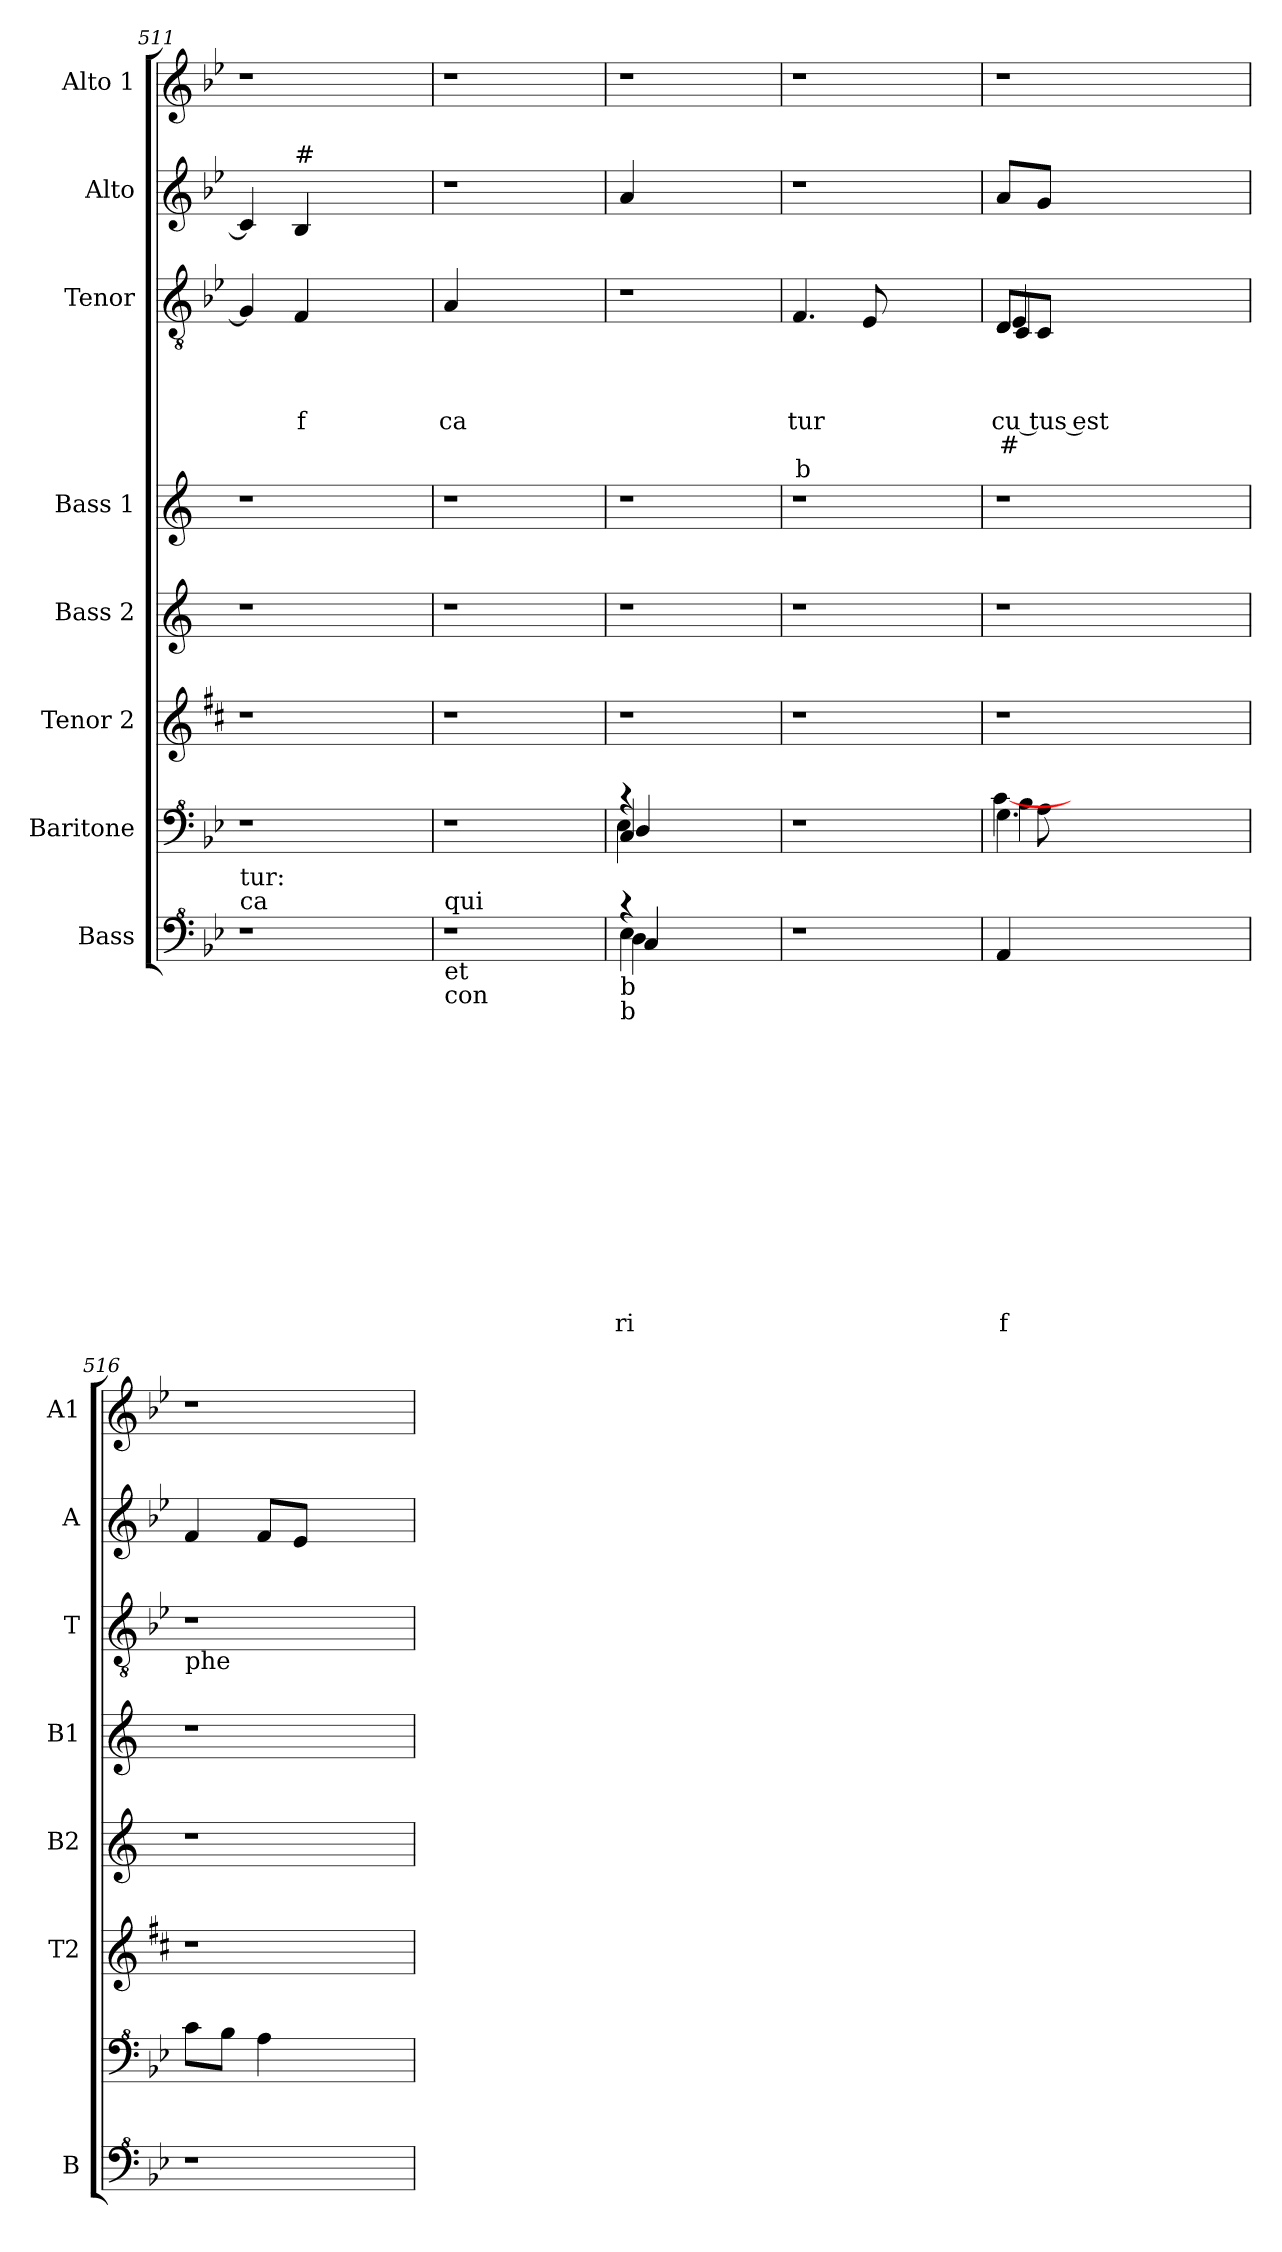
**kern	**text	**text	**text	**text	**text	**text	**text	**text	**text	**text	**text	**text	**text	**kern	**kern	**kern	**kern	**kern	**text	**text	**text	**text	**text	**text	**kern	**kern
*part8	*part8	*part8	*part8	*part8	*part8	*part8	*part8	*part8	*part8	*part8	*part8	*part8	*part8	*part7	*part6	*part5	*part4	*part3	*part3	*part3	*part3	*part3	*part3	*part3	*part2	*part1
*staff8	*staff8	*staff8	*staff8	*staff8	*staff8	*staff8	*staff8	*staff8	*staff8	*staff8	*staff8	*staff8	*staff8	*staff7	*staff6	*staff5	*staff4	*staff3	*staff3	*staff3	*staff3	*staff3	*staff3	*staff3	*staff2	*staff1
*I"Bass	*	*	*	*	*	*	*	*	*	*	*	*	*	*I"Baritone	*I"Tenor 2	*I"Bass 2	*I"Bass 1	*I"Tenor	*	*	*	*	*	*	*I"Alto	*I"Alto 1
*I'B	*	*	*	*	*	*	*	*	*	*	*	*	*	*	*I'T2	*I'B2	*I'B1	*I'T	*	*	*	*	*	*	*I'A	*I'A1
*clefF^4	*	*	*	*	*	*	*	*	*	*	*	*	*	*clefF^4	*clefG2	*clefG2	*clefG2	*clefGv2	*	*	*	*	*	*	*clefG2	*clefG2
*	*	*	*	*	*	*	*	*	*	*	*	*	*	*	*ITrd1c2	*	*	*ITrd1c2	*	*	*	*	*	*	*ITrd1c2	*ITrd1c2
*k[b-e-]	*	*	*	*	*	*	*	*	*	*	*	*	*	*k[b-e-]	*k[]	*k[]	*k[]	*k[b-e-a-d-]	*	*	*	*	*	*	*k[b-e-a-d-]	*k[b-e-a-d-]
*B-:	*	*	*	*	*	*	*	*	*	*	*	*	*	*B-:	*C:	*C:	*C:	*A-:	*	*	*	*	*	*	*A-:	*A-:
=511	=511	=511	=511	=511	=511	=511	=511	=511	=511	=511	=511	=511	=511	=511	=511	=511	=511	=511	=511	=511	=511	=511	=511	=511	=511	=511
!LO:TX:a:t=ca	!	!	!	!	!	!	!	!	!	!	!	!	!	!	!	!	!	!	!	!	!	!	!	!	!	!
!LO:TX:a:t=tur&colon;	!	!	!	!	!	!	!	!	!	!	!	!	!	!	!	!	!	!	!	!	!	!	!	!	!	!
1r	.	.	.	.	.	.	.	.	.	.	.	.	.	1r	1r	1r	1r	4F/]	.	.	.	.	.	.	4B-/]	1r
!	!	!	!	!	!	!	!	!	!	!	!	!	!	!	!	!	!	!	!	!	!	!	!	!	!LO:TX:a:t=#	!
!	!	!	!	!	!	!	!	!	!	!	!	!	!	!	!	!	!	!	!	!	!	!LO:LY:b	!	!	!	!
.	.	.	.	.	.	.	.	.	.	.	.	.	.	.	.	.	.	4E-/	.	.	.	f	.	.	4A-/	.
.	.	.	.	.	.	.	.	.	.	.	.	.	.	.	.	.	.	2ryy	.	.	.	.	.	.	2ryy	.
=512	=512	=512	=512	=512	=512	=512	=512	=512	=512	=512	=512	=512	=512	=512	=512	=512	=512	=512	=512	=512	=512	=512	=512	=512	=512	=512
!LO:TX:b:t=et	!	!	!	!	!	!	!	!	!	!	!	!	!	!	!	!	!	!	!	!	!	!	!	!	!	!
!LO:TX:b:t=con	!	!	!	!	!	!	!	!	!	!	!	!	!	!	!	!	!	!	!	!	!	!	!	!	!	!
!LO:TX:a:t=qui	!	!	!	!	!	!	!	!	!	!	!	!	!	!	!	!	!	!	!	!	!	!	!	!	!	!
!	!	!	!	!	!	!	!	!	!	!	!	!	!	!	!	!	!	!	!	!	!	!LO:LY:b:rj	!	!	!	!
1r	.	.	.	.	.	.	.	.	.	.	.	.	.	1r	1r	1r	1r	4G/	.	.	.	ca	.	.	1r	1r
.	.	.	.	.	.	.	.	.	.	.	.	.	.	.	.	.	.	2.ryy	.	.	.	.	.	.	.	.
!!LO:LB:g=z
=513	=513	=513	=513	=513	=513	=513	=513	=513	=513	=513	=513	=513	=513	=513	=513	=513	=513	=513	=513	=513	=513	=513	=513	=513	=513	=513
*^	*	*	*	*	*	*	*	*	*	*	*	*	*	*	*	*	*	*	*	*	*	*	*	*	*	*
*	*^	*	*	*	*	*	*	*	*	*	*	*	*	*	*	*	*	*	*	*	*	*	*	*	*	*	*
!	!	!	!	!	!	!	!	!	!	!	!	!	!	!	!	!LO:TX:b:t=b	!	!	!	!	!	!	!	!	!	!	!	!
!	!	!	!	!	!	!	!	!	!	!	!	!	!	!	!	!LO:TX:b:t=b	!	!	!	!	!	!	!	!	!	!	!	!
!LO:TX:b:t=b	!	!	!	!	!	!	!	!	!	!	!	!	!	!	!	!	!	!	!	!	!	!	!	!	!	!	!	!
!LO:TX:b:t=b	!	!	!	!	!	!	!	!	!	!	!	!	!	!	!	!	!	!	!	!	!	!	!	!	!	!	!	!
!	!	!	!	!	!	!	!	!	!	!	!	!	!	!	!LO:LY:b	!	!	!	!	!	!	!	!	!	!	!	!	!
*	*	*^	*	*	*	*	*	*	*	*	*	*	*	*	*	*	*	*	*	*	*	*	*	*	*	*	*	*
!	!	!	!	!	!	!	!	!	!	!	!	!	!	!	!	!LO:LY:b	!	!	!	!	!	!	!	!	!	!	!	!	!
*	*	*	*	*	*	*	*	*	*	*	*	*	*	*	*	*	*^	*	*	*	*	*	*	*	*	*	*	*	*
*	*	*	*	*	*	*	*	*	*	*	*	*	*	*	*	*	*	*^	*	*	*	*	*	*	*	*	*	*	*	*
*	*	*	*	*	*	*	*	*	*	*	*	*	*	*	*	*	*	*	*^	*	*	*	*	*	*	*	*	*	*	*	*
4rcc	4e-\	4d\	4c/	.	.	.	.	.	.	.	.	.	.	.	.	ri	4rcc	4c/	4d/	4e-\	1r	1r	1r	1r	.	.	.	.	.	.	4g/	1r
2.ryy	2.ryy	2.ryy	2.ryy	.	.	.	.	.	.	.	.	.	.	.	.	.	2.ryy	2.ryy	2.ryy	2.ryy	.	.	.	.	.	.	.	.	.	.	2.ryy	.
=514	=514	=514	=514	=514	=514	=514	=514	=514	=514	=514	=514	=514	=514	=514	=514	=514	=514	=514	=514	=514	=514	=514	=514	=514	=514	=514	=514	=514	=514	=514	=514	=514
!	!	!	!	!	!	!	!	!	!	!	!	!	!	!	!	!	!	!	!	!	!	!	!	!	!	!	!	!LO:LY:b:rj	!	!LO:LY:b:rj	!	!
*v	*v	*v	*v	*	*	*	*	*	*	*	*	*	*	*	*	*	*	*	*	*	*	*	*	*	*	*	*	*	*	*	*	*
*	*	*	*	*	*	*	*	*	*	*	*	*	*	*v	*v	*v	*v	*	*	*	*	*	*	*	*	*	*	*	*
1r	.	.	.	.	.	.	.	.	.	.	.	.	.	1r	1r	1r	1r	4.E-/	.	.	.	tur	.	b	1r	1r
.	.	.	.	.	.	.	.	.	.	.	.	.	.	.	.	.	.	8D-/	.	.	.	.	.	.	.	.
.	.	.	.	.	.	.	.	.	.	.	.	.	.	.	.	.	.	2ryy	.	.	.	.	.	.	.	.
=515	=515	=515	=515	=515	=515	=515	=515	=515	=515	=515	=515	=515	=515	=515	=515	=515	=515	=515	=515	=515	=515	=515	=515	=515	=515	=515
!	!	!	!	!	!	!	!	!	!	!	!	!	!LO:LY:b:rj	!	!	!	!	!	!	!	!	!LO:LY:b	!LO:LY:b	!	!	!
*	*	*	*	*	*	*	*	*	*	*	*	*	*	*^	*	*	*	*^	*	*	*	*	*	*	*	*
*	*	*	*	*	*	*	*	*	*	*	*	*	*	*	*^	*	*	*	*	*^	*	*	*	*	*	*	*	*
*	*	*	*	*	*	*	*	*	*	*	*	*	*	*	*	*^	*	*	*	*	*	*^	*	*	*	*	*	*	*	*
!	!	!	!	!	!	!	!	!	!	!	!	!	!	!	!	!	!	!	!	!	!	!	!	!	!	!	!	!LO:LY:b	!	!	!	!
4A/	.	.	.	.	.	.	.	.	.	.	.	.	f	4.g\	8ryy	4b-\	[>4cc\	1r	1r	1r	8C/L	4D-/	4C/	4BB-/	.	.	.	cu tus est	-#	.	8g/L	1r
.	.	.	.	.	.	.	.	.	.	.	.	.	.	.	8a\	.	.	.	.	.	8BB-/J	.	.	.	.	.	.	.	.	.	8f/J	.
2.ryy	.	.	.	.	.	.	.	.	.	.	.	.	.	.	2ryy	2ryy	2ryy	.	.	.	2.ryy	2.ryy	2.ryy	2.ryy	.	.	.	.	.	.	2.ryy	.
.	.	.	.	.	.	.	.	.	.	.	.	.	.	2ryy	.	.	.	.	.	.	.	.	.	.	.	.	.	.	.	.	.	.
.	.	.	.	.	.	.	.	.	.	.	.	.	.	.	8ryy	8ryy	8ryy	.	.	.	.	.	.	.	.	.	.	.	.	.	.	.
.	.	.	.	.	.	.	.	.	.	.	.	.	.	8ryy	8ryy	8ryy	8ryy	.	.	.	.	.	.	.	.	.	.	.	.	.	.	.
*	*	*	*	*	*	*	*	*	*	*	*	*	*	*	*	*	*	*	*	*	*v	*v	*v	*v	*	*	*	*	*	*	*	*
=516	=516	=516	=516	=516	=516	=516	=516	=516	=516	=516	=516	=516	=516	=516	=516	=516	=516	=516	=516	=516	=516	=516	=516	=516	=516	=516	=516	=516	=516
!	!	!	!	!	!	!	!	!	!	!	!	!	!	!	!	!	!	!	!	!	!LO:TX:b:t=phe	!	!	!	!	!	!	!	!
*	*	*	*	*	*	*	*	*	*	*	*	*	*	*v	*v	*v	*v	*	*	*	*	*	*	*	*	*	*	*	*
1r	.	.	.	.	.	.	.	.	.	.	.	.	.	8cc\L	1r	1r	1r	1r	.	.	.	.	.	.	4e-/	1r
.	.	.	.	.	.	.	.	.	.	.	.	.	.	8b-\J	.	.	.	.	.	.	.	.	.	.	.	.
.	.	.	.	.	.	.	.	.	.	.	.	.	.	4a\	.	.	.	.	.	.	.	.	.	.	8e-/L	.
.	.	.	.	.	.	.	.	.	.	.	.	.	.	.	.	.	.	.	.	.	.	.	.	.	8d-/J	.
.	.	.	.	.	.	.	.	.	.	.	.	.	.	2ryy	.	.	.	.	.	.	.	.	.	.	2ryy	.
=	=	=	=	=	=	=	=	=	=	=	=	=	=	=	=	=	=	=	=	=	=	=	=	=	=	=
*-	*-	*-	*-	*-	*-	*-	*-	*-	*-	*-	*-	*-	*-	*-	*-	*-	*-	*-	*-	*-	*-	*-	*-	*-	*-	*-
